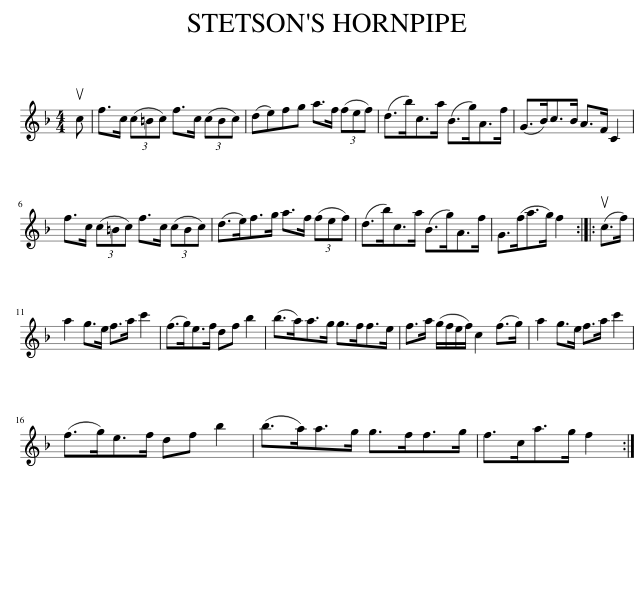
X:1
L:1/8
M:4/4
I:linebreak $
K:F
V:1 treble
V:1
 uc | f>c (3(c=Bc) f>c (3(cBc) | (de)fg a>f (3(fef) | (d>b)c>a (B>g)A>f | (G>B)c>B A>F C2 |$ %5
 f>c (3(c=Bc) f>c (3(cBc) | (d>e)f>g a>f (3(fef) | (d>b)c>a (B>g)A>f | G>(fa>g) f2 :: (uc>f) |$ %10
 a2 g>e f>a c'2 | (f>g)e>f df b2 | (b>a)a>g g>ff>e | f>a (g/f/e/f/) c2 (f>g) | a2 g>e f>a c'2 |$ %15
 (f>g)e>f df b2 | (b>a)a>g g>ff>g | f>ca>g f2 :| %18
